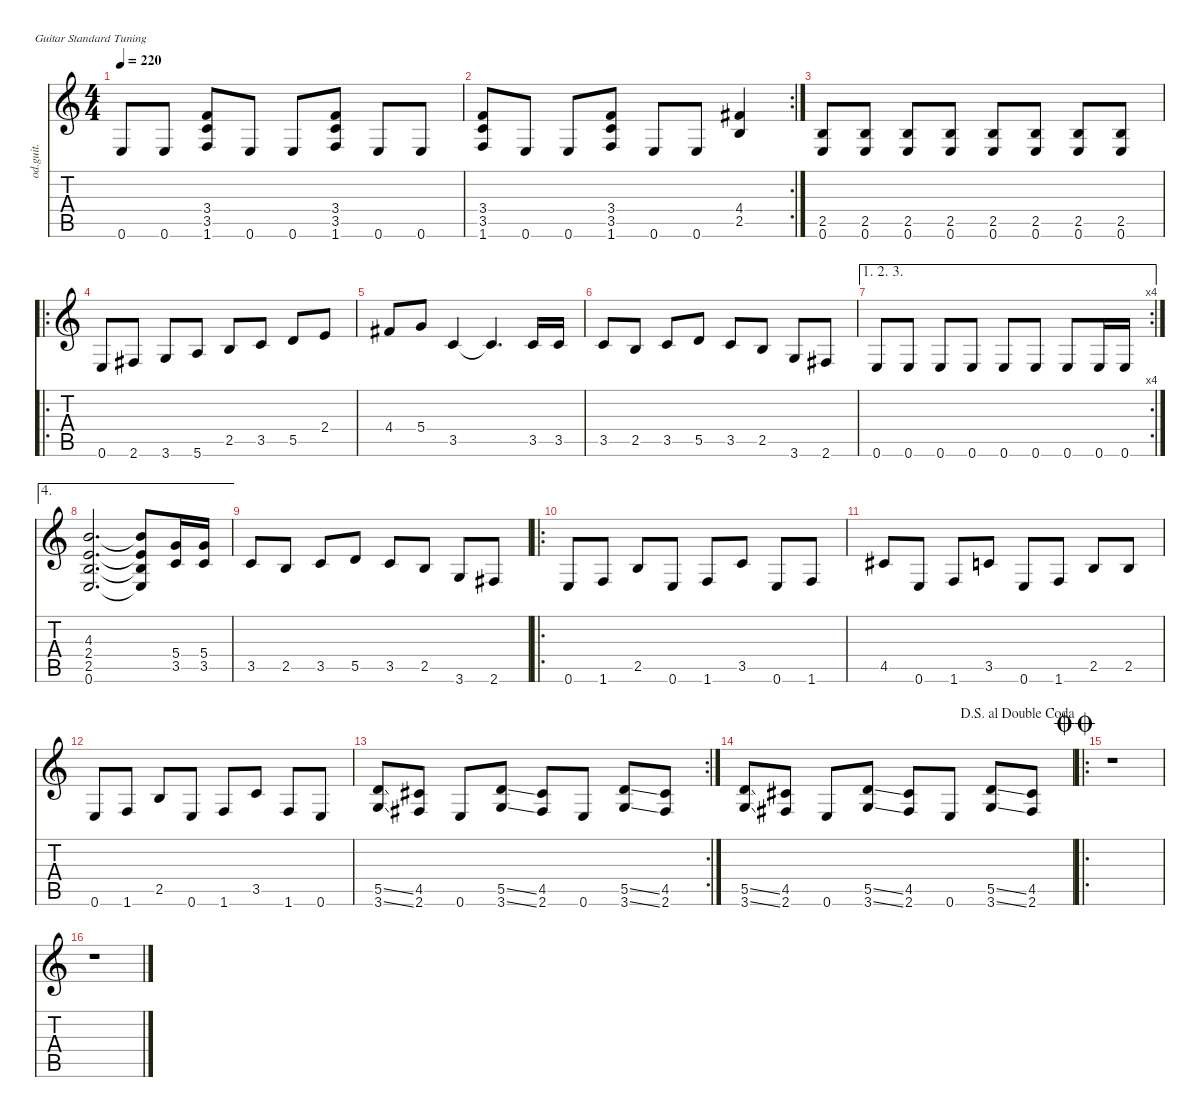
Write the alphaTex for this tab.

\defaultSystemsLayout 4
\hideDynamics
\bracketExtendMode nobrackets
\track ("Guitar 2 (Main Lead)" "od.guit.") {mute instrument overdrivenguitar}
\staff {score tabs}
\tuning (E4 B3 G3 D3 A2 E2)
\ts (4 4)
\tempo 220
\clef g2
\ks c
0.6.8{dy f} 0.6.8 (3.4 3.5 1.6).8 0.6.8 0.6.8 (3.4 3.5 1.6).8 0.6.8 0.6.8 |
\rc 2
(3.4 3.5 1.6).8 0.6.8 0.6.8 (3.4 3.5 1.6).8 0.6.8 0.6.8 (4.4{acc #} 2.5).4 |
(2.5 0.6).8 (2.5 0.6).8 (2.5 0.6).8 (2.5 0.6).8 (2.5 0.6).8 (2.5 0.6).8 (2.5 0.6).8 (2.5 0.6).8 |
\ro
0.6.8 2.6{acc #}.8 3.6.8 5.6.8 2.5.8 3.5.8 5.5.8 2.4.8 |
4.4{acc #}.8 5.4.8 3.5.4 3.5{t}.4{d} 3.5.16 3.5.16 |
3.5.8 2.5.8 3.5.8 5.5.8 3.5.8 2.5.8 3.6.8 2.6{acc #}.8 |
\ae (1 2 3)
\rc 4
0.6.8 0.6.8 0.6.8 0.6.8 0.6.8 0.6.8 0.6.8 0.6.16 0.6.16 |
\ae 4
(4.3 2.4 2.5 0.6).2{d} (4.3{t} 2.4{t} 2.5{t} 0.6{t}).8 (5.4 3.5).16 (5.4 3.5).16 |
3.5.8 2.5.8 3.5.8 5.5.8 3.5.8 2.5.8 3.6.8 2.6{acc #}.8 |
\ro
0.6.8 1.6.8 2.5.8 0.6.8 1.6.8 3.5.8 0.6.8 1.6.8 |
4.5{acc #}.8 0.6.8 1.6.8 3.5.8 0.6.8 1.6.8 2.5.8 2.5.8 |
0.6.8 1.6.8 2.5.8 0.6.8 1.6.8 3.5.8 1.6.8 0.6.8 |
\rc 2
(5.5{ss} 3.6{ss}).8 (4.5{acc #} 2.6{acc #}).8 0.6.8 (5.5{ss} 3.6{ss}).8 (4.5{acc #} 2.6{acc #}).8 0.6.8 (5.5{ss} 3.6{ss}).8 (4.5{acc #} 2.6{acc #}).8 |
\jump dalsegnoaldoublecoda
(5.5{ss} 3.6{ss}).8 (4.5{acc #} 2.6{acc #}).8 0.6.8 (5.5{ss} 3.6{ss}).8 (4.5{acc #} 2.6{acc #}).8 0.6.8 (5.5{ss} 3.6{ss}).8 (4.5{acc #} 2.6{acc #}).8 |
\ro
\jump doublecoda
r.1 |
r.1
